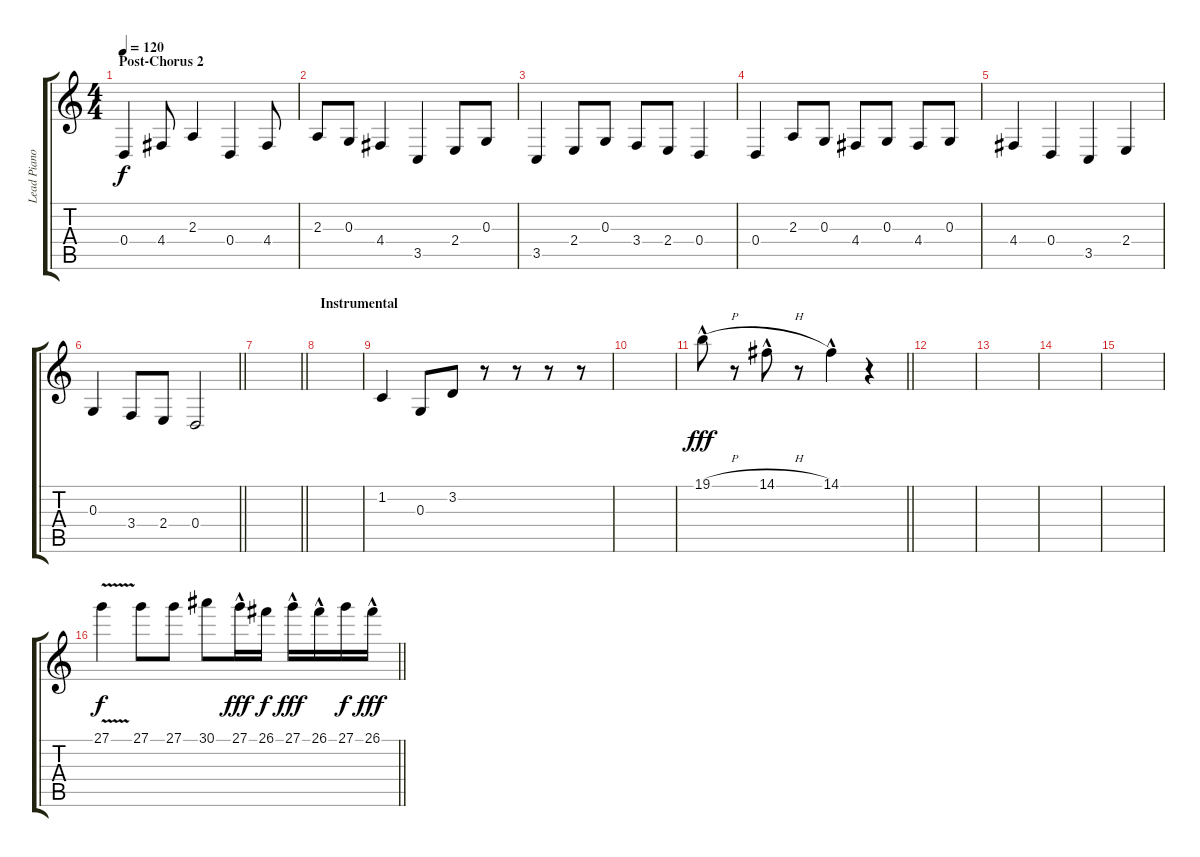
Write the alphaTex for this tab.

\track ("Lead Piano" "Lead Piano") {instrument electricgrandpiano}
\staff {score tabs}
\tuning (E4 B3 G3 D3 A2 E2) {hide}
\ts (4 4)
\section ("" "Post-Chorus 2")
\tempo 120
\clef g2
\ks c
0.4.4{dy f} 4.4.8 2.3.4 0.4.4 4.4.8 |
2.3.8 0.3.8 4.4.4 3.5.4 2.4.8 0.3.8 |
3.5.4 2.4.8 0.3.8 3.4.8 2.4.8 0.4.4 |
0.4.4 2.3.8 0.3.8 4.4.8 0.3.8 4.4.8 0.3.8 |
4.4.4 0.4.4 3.5.4 2.4.4 |
\barLineRight lightlight
0.3.4 3.4.8 2.4.8 0.4.2 |
\barLineRight lightlight
|
\section ("" "Instrumental")
|
1.2.4 0.3.8 3.2.8 r.8 r.8 r.8 r.8 |
|
\barLineRight lightlight
19.1{h hac}.8{dy fff} r.8 14.1{h hac}.8 r.8 14.1{hac}.4 r.4 |
|
|
|
|
\barLineRight lightlight
27.1{v}.4{dy f} 27.1.8 27.1.8 30.1.8 27.1{hac}.16{dy fff} 26.1.16{dy f} 27.1{hac}.16{dy fff} 26.1{hac}.16 27.1.16{dy f} 26.1{hac}.16{dy fff}
